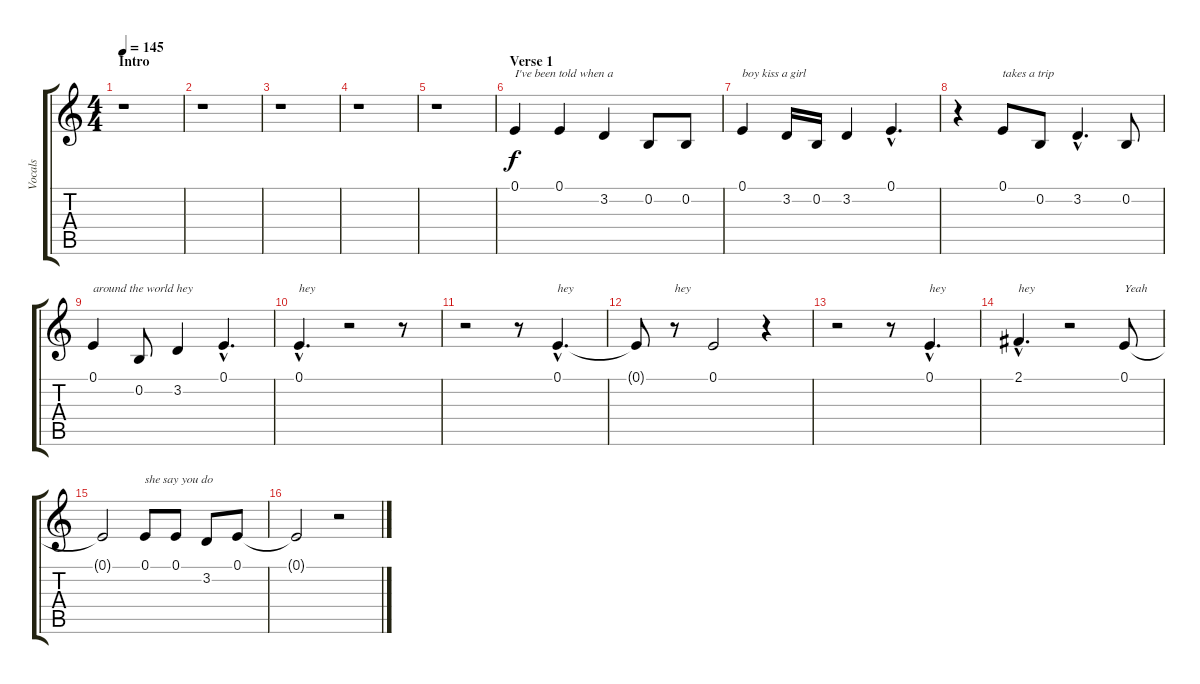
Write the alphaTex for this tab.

\track ("Vocals" "Vocals") {instrument altosax}
\staff {score tabs}
\tuning (E4 B3 G3 D3 A2 E2) {hide}
\ts (4 4)
\section ("" "Intro")
\tempo 145
\clef g2
\ks c
r.1{dy f instrument altosax} |
r.1 |
r.1 |
r.1 |
r.1 |
\section ("" "Verse 1")
0.1.4{txt "I've been told when a"} 0.1.4 3.2.4 0.2.8 0.2.8 |
0.1.4{txt "boy kiss a girl"} 3.2.16 0.2.16 3.2.4 0.1{hac}.4{d} |
r.4 0.1.8{txt "takes a trip"} 0.2.8 3.2{hac}.4{d} 0.2.8 |
0.1.4{txt "around the world hey"} 0.2.8 3.2.4 0.1{hac}.4{d} |
0.1{hac}.4{d txt "hey"} r.2 r.8 |
r.2 r.8 0.1{hac}.4{d txt "hey"} |
0.1{t}.8 r.8{txt "hey"} 0.1.2 r.4 |
r.2 r.8 0.1{hac}.4{d txt "hey"} |
2.1{hac}.4{d txt "hey"} r.2 0.1.8{txt "Yeah"} |
0.1{t}.2 0.1.8{txt "she say you do"} 0.1.8 3.2.8 0.1.8 |
0.1{t}.2 r.2
